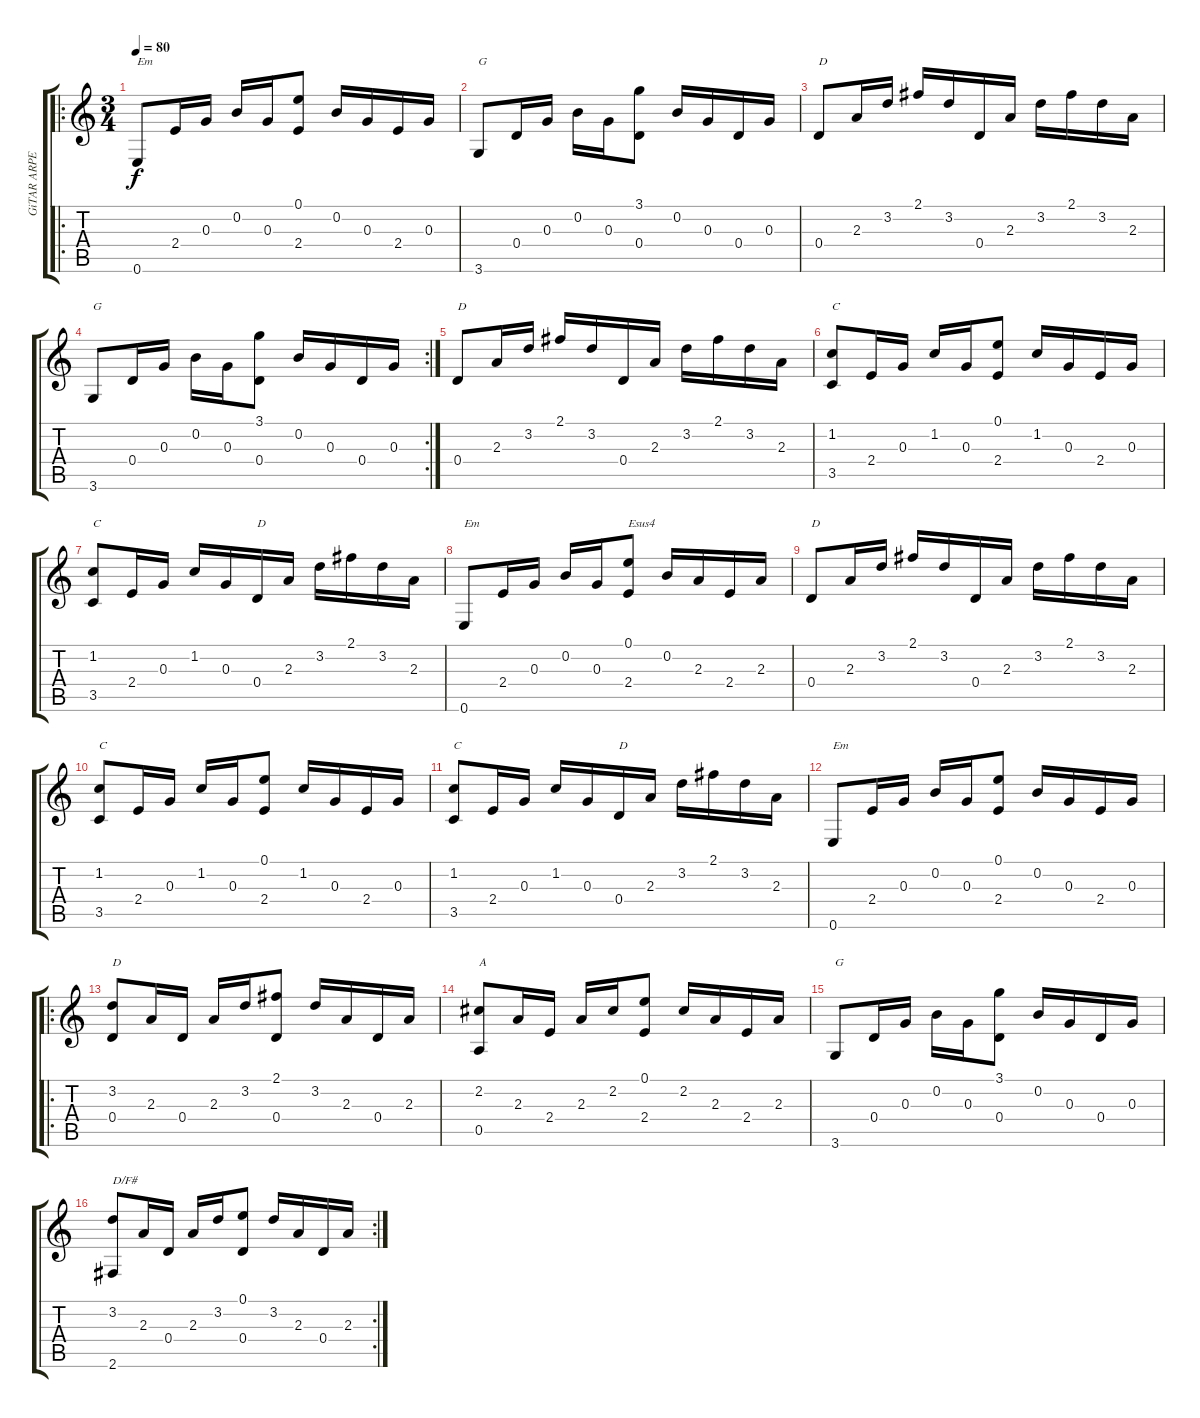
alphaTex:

\track ("GiTAR ARPEJ" "GiTAR ARPE") {instrument acousticguitarsteel}
\staff {score tabs}
\tuning (E4 B3 G3 D3 A2 E2) {hide}
\ro
\ts (3 4)
\tempo 80
\clef g2
\ks c
0.6.8{txt "Em" dy f instrument acousticguitarsteel} 2.4.16 0.3.16 0.2.16 0.3.16 (0.1 2.4).8 0.2.16 0.3.16 2.4.16 0.3.16 |
3.6.8{txt "G"} 0.4.16 0.3.16 0.2.16 0.3.16 (3.1 0.4).8 0.2.16 0.3.16 0.4.16 0.3.16 |
0.4.8{txt "D"} 2.3.16 3.2.16 2.1.16 3.2.16 0.4.16 2.3.16 3.2.16 2.1.16 3.2.16 2.3.16 |
\rc 2
3.6.8{txt "G"} 0.4.16 0.3.16 0.2.16 0.3.16 (3.1 0.4).8 0.2.16 0.3.16 0.4.16 0.3.16 |
0.4.8{txt "D"} 2.3.16 3.2.16 2.1.16 3.2.16 0.4.16 2.3.16 3.2.16 2.1.16 3.2.16 2.3.16 |
(1.2 3.5).8{txt "C"} 2.4.16 0.3.16 1.2.16 0.3.16 (0.1 2.4).8 1.2.16 0.3.16 2.4.16 0.3.16 |
(1.2 3.5).8{txt "C"} 2.4.16 0.3.16 1.2.16 0.3.16 0.4.16{txt "D"} 2.3.16 3.2.16 2.1.16 3.2.16 2.3.16 |
0.6.8{txt "Em"} 2.4.16 0.3.16 0.2.16 0.3.16 (0.1 2.4).8{txt "Esus4"} 0.2.16 2.3.16 2.4.16 2.3.16 |
0.4.8{txt "D"} 2.3.16 3.2.16 2.1.16 3.2.16 0.4.16 2.3.16 3.2.16 2.1.16 3.2.16 2.3.16 |
(1.2 3.5).8{txt "C"} 2.4.16 0.3.16 1.2.16 0.3.16 (0.1 2.4).8 1.2.16 0.3.16 2.4.16 0.3.16 |
(1.2 3.5).8{txt "C"} 2.4.16 0.3.16 1.2.16 0.3.16 0.4.16{txt "D"} 2.3.16 3.2.16 2.1.16 3.2.16 2.3.16 |
0.6.8{txt "Em"} 2.4.16 0.3.16 0.2.16 0.3.16 (0.1 2.4).8 0.2.16 0.3.16 2.4.16 0.3.16 |
\ro
(3.2 0.4).8{txt "D"} 2.3.16 0.4.16 2.3.16 3.2.16 (2.1 0.4).8 3.2.16 2.3.16 0.4.16 2.3.16 |
(2.2 0.5).8{txt "A"} 2.3.16 2.4.16 2.3.16 2.2.16 (0.1 2.4).8 2.2.16 2.3.16 2.4.16 2.3.16 |
3.6.8{txt "G"} 0.4.16 0.3.16 0.2.16 0.3.16 (3.1 0.4).8 0.2.16 0.3.16 0.4.16 0.3.16 |
\rc 2
(3.2 2.6).8{txt "D/F#"} 2.3.16 0.4.16 2.3.16 3.2.16 (0.1 0.4).8 3.2.16 2.3.16 0.4.16 2.3.16
